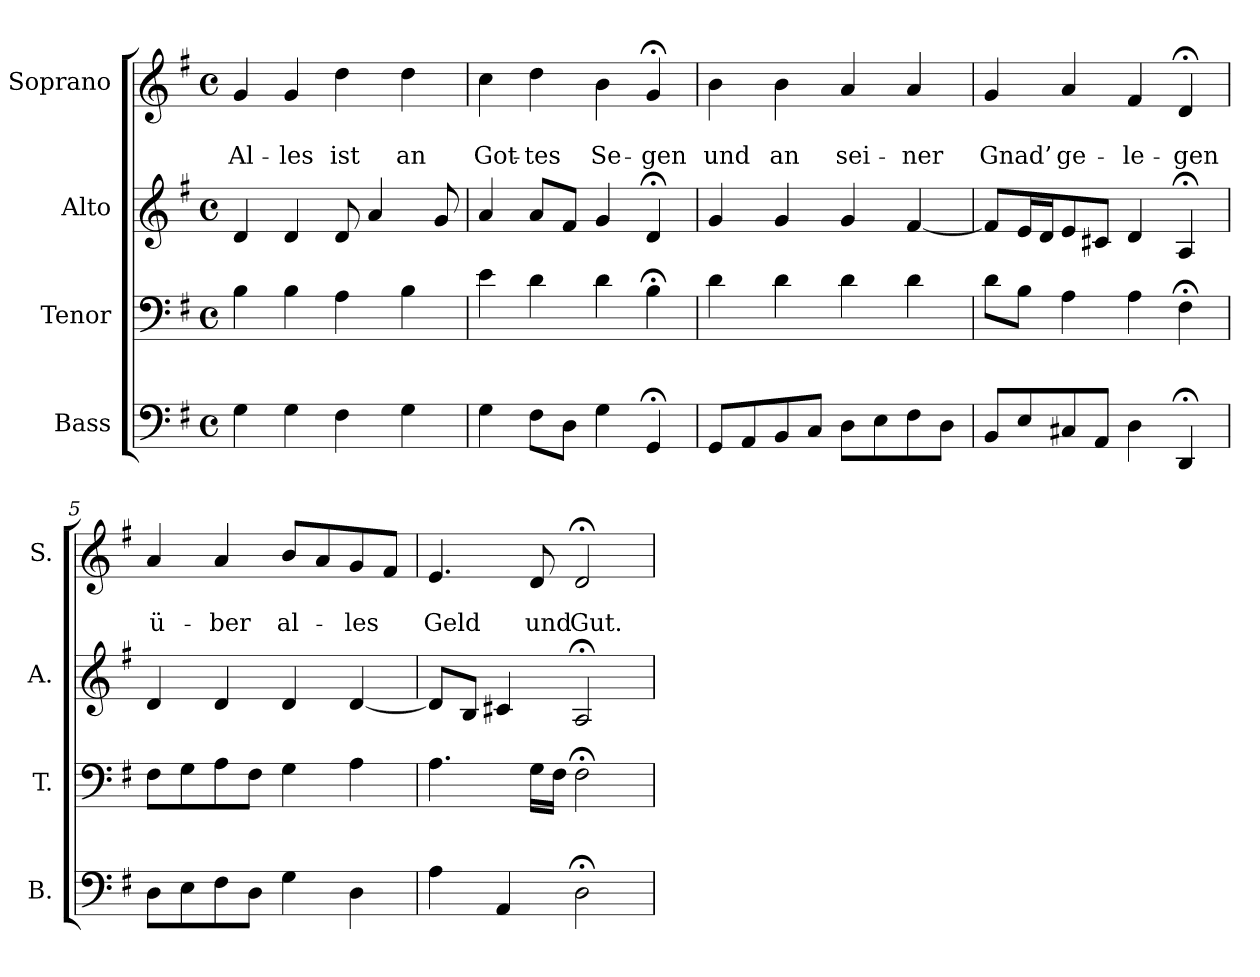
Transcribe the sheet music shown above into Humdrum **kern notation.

**kern	**kern	**kern	**kern	**text	**text
*part4	*part3	*part2	*part1	*part1	*part1
*staff4	*staff3	*staff2	*staff1	*staff1	*staff1
*I"Bass	*I"Tenor	*I"Alto	*I"Soprano	*	*
*I'B.	*I'T.	*I'A.	*I'S.	*	*
*clefF4	*clefF4	*clefG2	*clefG2	*	*
*k[f#]	*k[f#]	*k[f#]	*k[f#]	*	*
*G:	*G:	*G:	*G:	*	*
*M4/4	*M4/4	*M4/4	*M4/4	*	*
*met(c)	*met(c)	*met(c)	*met(c)	*	*
=1	=1	=1	=1	=1	=1
4G\	4B\	4d/	4g/	.	Al-
4G\	4B\	4d/	4g/	.	-les
4F#\	4A\	8d/	4dd\	.	ist
.	.	4a/	.	.	.
4G\	4B\	.	4dd\	.	an
.	.	8g/	.	.	.
=2	=2	=2	=2	=2	=2
4G\	4e\	4a/	4cc\	.	Got-
8F#\L	4d\	8a/L	4dd\	.	-tes
8D\J	.	8f#/J	.	.	.
4G\	4d\	4g/	4b\	.	Se-
4GG;</	4B;<\	4d;</	4g;</	.	-gen
=3	=3	=3	=3	=3	=3
8GG/L	4d\	4g/	4b\	.	und
8AA/	.	.	.	.	.
8BB/	4d\	4g/	4b\	.	an
8C/J	.	.	.	.	.
8D\L	4d\	4g/	4a/	.	sei-
8E\	.	.	.	.	.
8F#\	4d\	[4f#/	4a/	.	-ner
8D\J	.	.	.	.	.
=4	=4	=4	=4	=4	=4
8BB/L	8d\L	8f#/L]	4g/	.	Gnad’
8E/	8B\J	16e/L	.	.	.
.	.	16d/J	.	.	.
8C#X/	4A\	8e/	4a/	.	ge-
8AA/J	.	8c#X/J	.	.	.
4D\	4A\	4d/	4f#/	.	-le-
4DD;</	4F#;<\	4A;</	4d;</	.	-gen
!!LO:LB:g=z
=5	=5	=5	=5	=5	=5
8D\L	8F#\L	4d/	4a/	.	ü-
8E\	8G\	.	.	.	.
8F#\	8A\	4d/	4a/	.	-ber
8D\J	8F#\J	.	.	.	.
4G\	4G\	4d/	8b/L	.	al-
.	.	.	8a/	.	.
4D\	4A\	[4d/	8g/	.	-les
.	.	.	8f#/J	.	.
=6	=6	=6	=6	=6	=6
4A\	4.A\	8d/L]	4.e/	.	Geld
.	.	8B/J	.	.	.
4AA/	.	4c#X/	.	.	.
.	16G\LL	.	8d/	.	und
.	16F#\JJ	.	.	.	.
2D;<\	2F#;<\	2A;</	2d;</	.	Gut.
=	=	=	=	=	=
*-	*-	*-	*-	*-	*-
